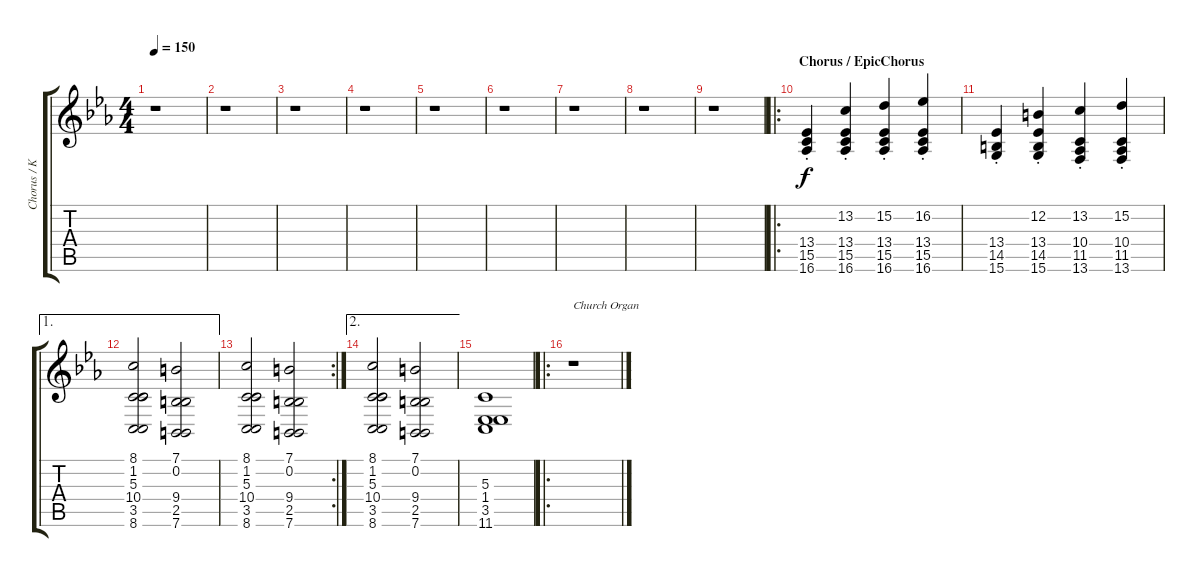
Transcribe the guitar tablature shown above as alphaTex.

\track ("Chorus / Keyboard Fills" "Chorus / K") {instrument churchorgan}
\staff {score tabs}
\tuning (E4 B3 G3 D3 A2 E2) {hide}
\ts (4 4)
\tempo 150
\clef g2
\ks cminor
r.1{dy f} |
r.1 |
r.1 |
r.1 |
r.1 |
r.1 |
r.1 |
r.1 |
r.1 |
\ro
\section ("" "Chorus / EpicChorus")
(13.4{st} 15.5{st} 16.6{st}).4{volume 10 instrument choiraahs} (13.2{st} 13.4{st} 15.5{st} 16.6{st}).4 (15.2{st} 13.4{st} 15.5{st} 16.6{st}).4 (16.2{st} 13.4{st} 15.5{st} 16.6{st}).4 |
(13.4{st} 14.5{st} 15.6{st}).4 (12.2{st} 13.4{st} 14.5{st} 15.6{st}).4 (13.2{st} 10.4{st} 11.5{st} 13.6{st}).4 (15.2{st} 10.4 11.5 13.6).4 |
\ae 1
(8.1 1.2 5.3 10.4 3.5 8.6).2 (7.1 0.2 9.4 2.5 7.6).2 |
\rc 2
(8.1 1.2 5.3 10.4 3.5 8.6).2 (7.1 0.2 9.4 2.5 7.6).2 |
\ae 2
(8.1 1.2 5.3 10.4 3.5 8.6).2 (7.1 0.2 9.4 2.5 7.6).2 |
(5.3 1.4 3.5 11.6).1 |
\ro
r.1{txt "Church Organ" volume 8 instrument churchorgan}
